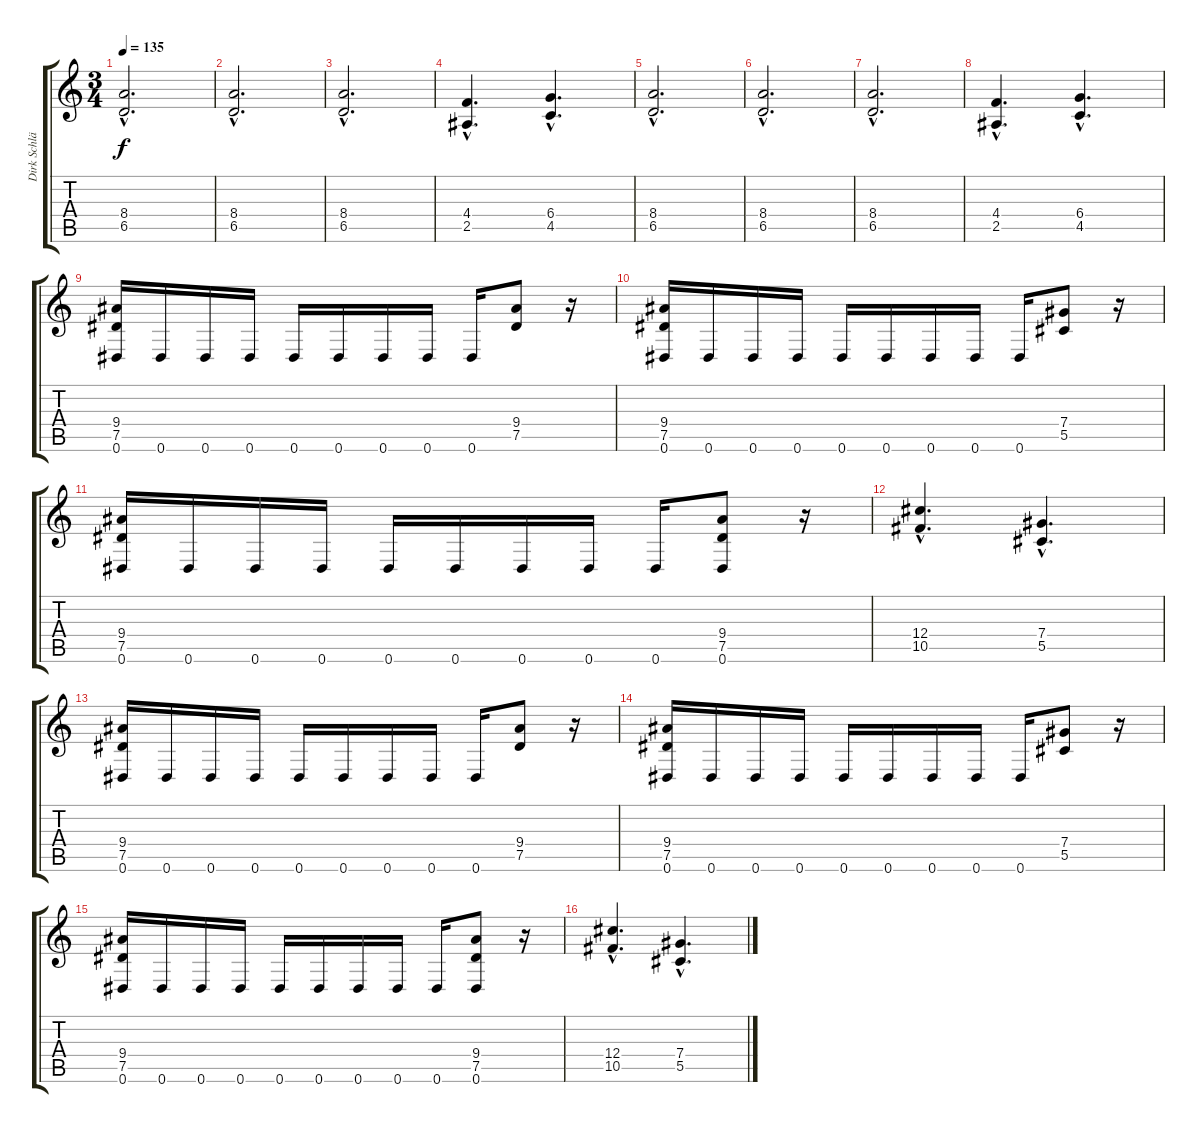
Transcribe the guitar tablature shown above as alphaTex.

\track ("Dirk Schlächter" "Dirk Schlä") {instrument overdrivenguitar}
\staff {score tabs}
\tuning (Eb4 Bb3 Gb3 Db3 Ab2 Eb2) {hide}
\ts (3 4)
\tempo 135
\clef g2
\ks c
(8.4{hac} 6.5{hac}).2{d dy f} |
(8.4{hac} 6.5{hac}).2{d} |
(8.4{hac} 6.5{hac}).2{d} |
(4.4{hac} 2.5{hac}).4{d} (6.4{hac} 4.5{hac}).4{d} |
(8.4{hac} 6.5{hac}).2{d} |
(8.4{hac} 6.5{hac}).2{d} |
(8.4{hac} 6.5{hac}).2{d} |
(4.4{hac} 2.5{hac}).4{d} (6.4{hac} 4.5{hac}).4{d} |
(9.4 7.5 0.6).16 0.6.16 0.6.16 0.6.16 0.6.16 0.6.16 0.6.16 0.6.16 0.6.16 (9.4 7.5).8 r.16 |
(9.4 7.5 0.6).16 0.6.16 0.6.16 0.6.16 0.6.16 0.6.16 0.6.16 0.6.16 0.6.16 (7.4 5.5).8 r.16 |
(9.4 7.5 0.6).16 0.6.16 0.6.16 0.6.16 0.6.16 0.6.16 0.6.16 0.6.16 0.6.16 (9.4 7.5 0.6).8 r.16 |
(12.4{hac} 10.5{hac}).4{d} (7.4{hac} 5.5{hac}).4{d} |
(9.4 7.5 0.6).16 0.6.16 0.6.16 0.6.16 0.6.16 0.6.16 0.6.16 0.6.16 0.6.16 (9.4 7.5).8 r.16 |
(9.4 7.5 0.6).16 0.6.16 0.6.16 0.6.16 0.6.16 0.6.16 0.6.16 0.6.16 0.6.16 (7.4 5.5).8 r.16 |
(9.4 7.5 0.6).16 0.6.16 0.6.16 0.6.16 0.6.16 0.6.16 0.6.16 0.6.16 0.6.16 (9.4 7.5 0.6).8 r.16 |
(12.4{hac} 10.5{hac}).4{d} (7.4{hac} 5.5{hac}).4{d}
